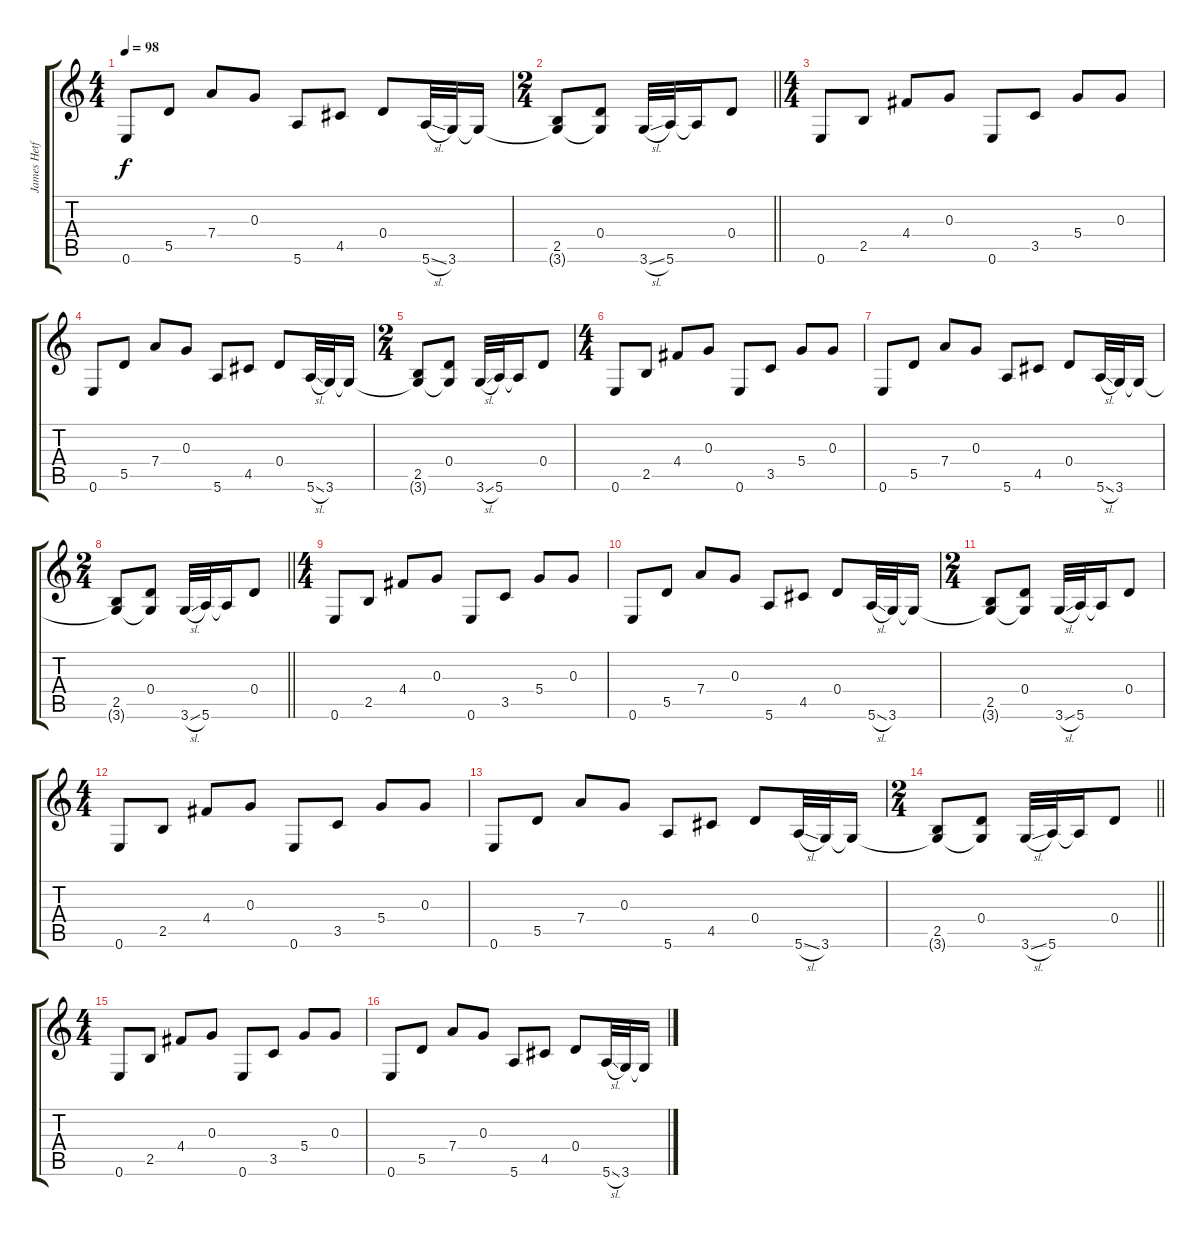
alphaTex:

\track ("James Hetfield" "James Hetf") {instrument electricguitarclean}
\staff {score tabs}
\tuning (E4 B3 G3 D3 A2 E2) {hide}
\ts (4 4)
\tempo 98
\clef g2
\ks c
0.6.8{dy f} 5.5.8 7.4.8 0.3.8 5.6.8 4.5.8 0.4.8 5.6{sl}.32 3.6.32 3.6{t}.16 |
\ts (2 4)
\barLineRight lightlight
(2.5 3.6{t}).8 (0.4 3.6{t}).8 3.6{sl}.32 5.6.32 5.6{t}.16 0.4.8 |
\ts (4 4)
0.6.8 2.5.8 4.4.8 0.3.8 0.6.8 3.5.8 5.4.8 0.3.8 |
0.6.8 5.5.8 7.4.8 0.3.8 5.6.8 4.5.8 0.4.8 5.6{sl}.32 3.6.32 3.6{t}.16 |
\ts (2 4)
(2.5 3.6{t}).8 (0.4 3.6{t}).8 3.6{sl}.32 5.6.32 5.6{t}.16 0.4.8 |
\ts (4 4)
0.6.8 2.5.8 4.4.8 0.3.8 0.6.8 3.5.8 5.4.8 0.3.8 |
0.6.8 5.5.8 7.4.8 0.3.8 5.6.8 4.5.8 0.4.8 5.6{sl}.32 3.6.32 3.6{t}.16 |
\ts (2 4)
\barLineRight lightlight
(2.5 3.6{t}).8 (0.4 3.6{t}).8 3.6{sl}.32 5.6.32 5.6{t}.16 0.4.8 |
\ts (4 4)
0.6.8 2.5.8 4.4.8 0.3.8 0.6.8 3.5.8 5.4.8 0.3.8 |
0.6.8 5.5.8 7.4.8 0.3.8 5.6.8 4.5.8 0.4.8 5.6{sl}.32 3.6.32 3.6{t}.16 |
\ts (2 4)
(2.5 3.6{t}).8 (0.4 3.6{t}).8 3.6{sl}.32 5.6.32 5.6{t}.16 0.4.8 |
\ts (4 4)
0.6.8 2.5.8 4.4.8 0.3.8 0.6.8 3.5.8 5.4.8 0.3.8 |
0.6.8 5.5.8 7.4.8 0.3.8 5.6.8 4.5.8 0.4.8 5.6{sl}.32 3.6.32 3.6{t}.16 |
\ts (2 4)
\barLineRight lightlight
(2.5 3.6{t}).8 (0.4 3.6{t}).8 3.6{sl}.32 5.6.32 5.6{t}.16 0.4.8 |
\ts (4 4)
0.6.8 2.5.8 4.4.8 0.3.8 0.6.8 3.5.8 5.4.8 0.3.8 |
0.6.8 5.5.8 7.4.8 0.3.8 5.6.8 4.5.8 0.4.8 5.6{sl}.32 3.6.32 3.6{t}.16
